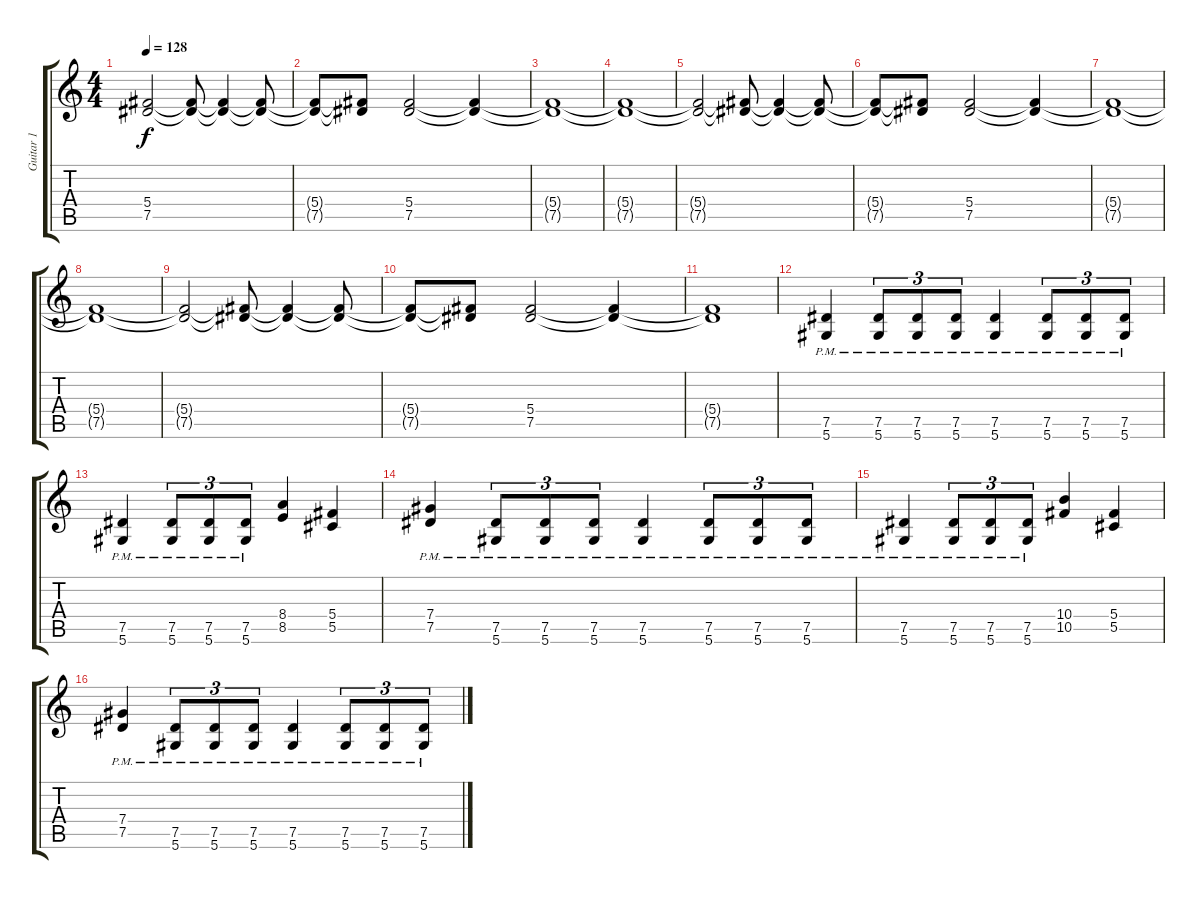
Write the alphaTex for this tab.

\track ("Guitar 1" "Guitar 1") {instrument acousticguitarsteel}
\staff {score tabs}
\tuning (Eb4 Bb3 Gb3 Db3 Ab2 Eb2) {hide}
\ts (4 4)
\tempo 128
\clef g2
\ks c
(5.4{t} 7.5{t}).2{dy f} (5.4{t} 7.5{t}).8 (5.4{t} 7.5{t}).4 (5.4{t} 7.5{t}).8 |
(5.4{t} 7.5{t}).8 (5.4{t} 7.5{t}).8 (5.4 7.5).2 (5.4{t} 7.5{t}).4 |
(5.4{t} 7.5{t}).1 |
(5.4{t} 7.5{t}).1 |
(5.4{t} 7.5{t}).2 (5.4{t} 7.5{t}).8 (5.4{t} 7.5{t}).4 (5.4{t} 7.5{t}).8 |
(5.4{t} 7.5{t}).8 (5.4{t} 7.5{t}).8 (5.4 7.5).2 (5.4{t} 7.5{t}).4 |
(5.4{t} 7.5{t}).1 |
(5.4{t} 7.5{t}).1 |
(5.4{t} 7.5{t}).2 (5.4{t} 7.5{t}).8 (5.4{t} 7.5{t}).4 (5.4{t} 7.5{t}).8 |
(5.4{t} 7.5{t}).8 (5.4{t} 7.5{t}).8 (5.4 7.5).2 (5.4{t} 7.5{t}).4 |
(5.4{t} 7.5{t}).1 |
\section ("" "")
(7.5{pm} 5.6{pm}).4{volume 16 balance 8 instrument distortionguitar} (7.5{pm} 5.6{pm}).8{tu (3 2)} (7.5{pm} 5.6{pm}).8{tu (3 2)} (7.5{pm} 5.6{pm}).8{tu (3 2)} (7.5{pm} 5.6{pm}).4 (7.5{pm} 5.6{pm}).8{tu (3 2)} (7.5{pm} 5.6{pm}).8{tu (3 2)} (7.5{pm} 5.6{pm}).8{tu (3 2)} |
(7.5{pm} 5.6{pm}).4 (7.5{pm} 5.6{pm}).8{tu (3 2)} (7.5{pm} 5.6{pm}).8{tu (3 2)} (7.5{pm} 5.6{pm}).8{tu (3 2)} (8.4 8.5).4 (5.4 5.5).4 |
(7.4{pm} 7.5{pm}).4 (7.5{pm} 5.6{pm}).8{tu (3 2)} (7.5{pm} 5.6{pm}).8{tu (3 2)} (7.5{pm} 5.6{pm}).8{tu (3 2)} (7.5{pm} 5.6{pm}).4 (7.5{pm} 5.6{pm}).8{tu (3 2)} (7.5{pm} 5.6{pm}).8{tu (3 2)} (7.5{pm} 5.6{pm}).8{tu (3 2)} |
(7.5{pm} 5.6{pm}).4 (7.5{pm} 5.6{pm}).8{tu (3 2)} (7.5{pm} 5.6{pm}).8{tu (3 2)} (7.5{pm} 5.6{pm}).8{tu (3 2)} (10.4 10.5).4 (5.4 5.5).4 |
(7.4{pm} 7.5{pm}).4 (7.5{pm} 5.6{pm}).8{tu (3 2)} (7.5{pm} 5.6{pm}).8{tu (3 2)} (7.5{pm} 5.6{pm}).8{tu (3 2)} (7.5{pm} 5.6{pm}).4 (7.5{pm} 5.6{pm}).8{tu (3 2)} (7.5{pm} 5.6{pm}).8{tu (3 2)} (7.5{pm} 5.6{pm}).8{tu (3 2)}
